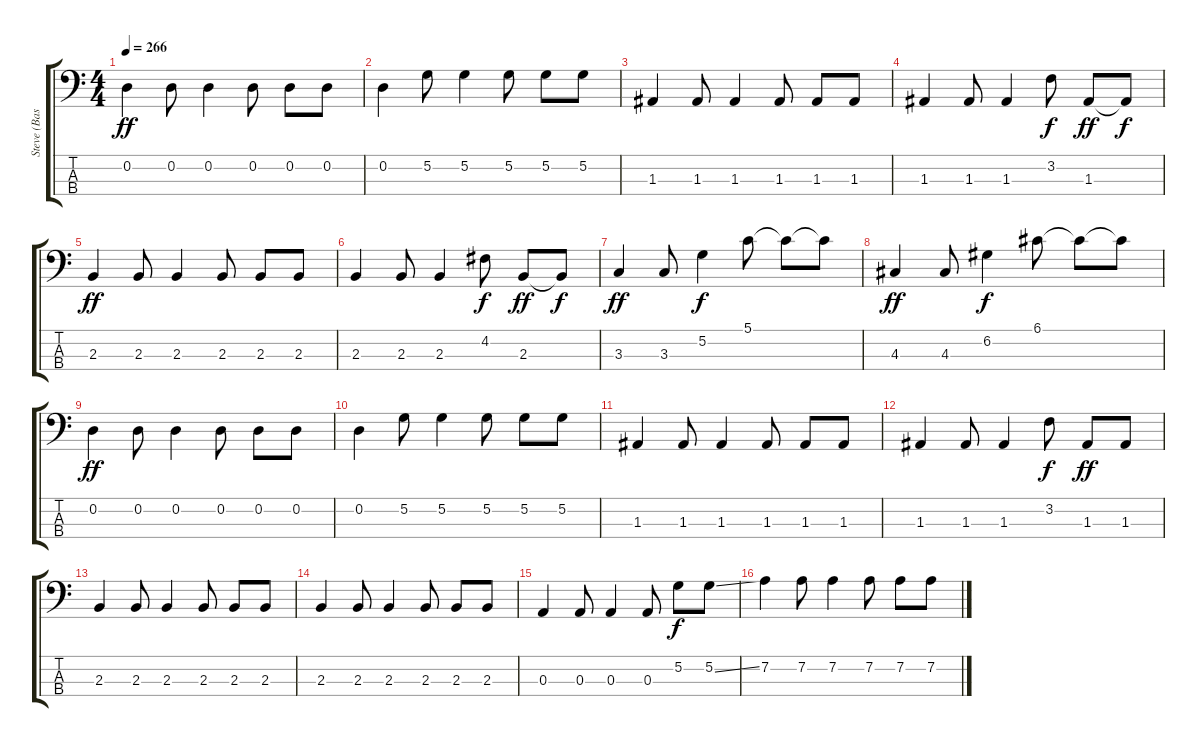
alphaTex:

\track ("Steve (Bass)" "Steve (Bas") {instrument electricbassfinger}
\staff {score tabs}
\tuning (G2 D2 A1 E1) {hide}
\ts (4 4)
\tempo 266
\clef f4
\ks c
0.2.4{dy ff} 0.2.8 0.2.4 0.2.8 0.2.8 0.2.8 |
0.2.4 5.2.8 5.2.4 5.2.8 5.2.8 5.2.8 |
1.3.4 1.3.8 1.3.4 1.3.8 1.3.8 1.3.8 |
1.3.4 1.3.8 1.3.4 3.2.8{dy f} 1.3.8{dy ff} 1.3{t}.8{dy f} |
2.3.4{dy ff} 2.3.8 2.3.4 2.3.8 2.3.8 2.3.8 |
2.3.4 2.3.8 2.3.4 4.2.8{dy f} 2.3.8{dy ff} 2.3{t}.8{dy f} |
3.3.4{dy ff} 3.3.8 5.2.4{dy f} 5.1.8 5.1{t}.8 5.1{t}.8 |
4.3.4{dy ff} 4.3.8 6.2.4{dy f} 6.1.8 6.1{t}.8 6.1{t}.8 |
0.2.4{dy ff} 0.2.8 0.2.4 0.2.8 0.2.8 0.2.8 |
0.2.4 5.2.8 5.2.4 5.2.8 5.2.8 5.2.8 |
1.3.4 1.3.8 1.3.4 1.3.8 1.3.8 1.3.8 |
1.3.4 1.3.8 1.3.4 3.2.8{dy f} 1.3.8{dy ff} 1.3.8 |
2.3.4 2.3.8 2.3.4 2.3.8 2.3.8 2.3.8 |
2.3.4 2.3.8 2.3.4 2.3.8 2.3.8 2.3.8 |
0.3.4 0.3.8 0.3.4 0.3.8 5.2.8{dy f} 5.2{ss}.8 |
7.2.4 7.2.8 7.2.4 7.2.8 7.2.8 7.2.8
